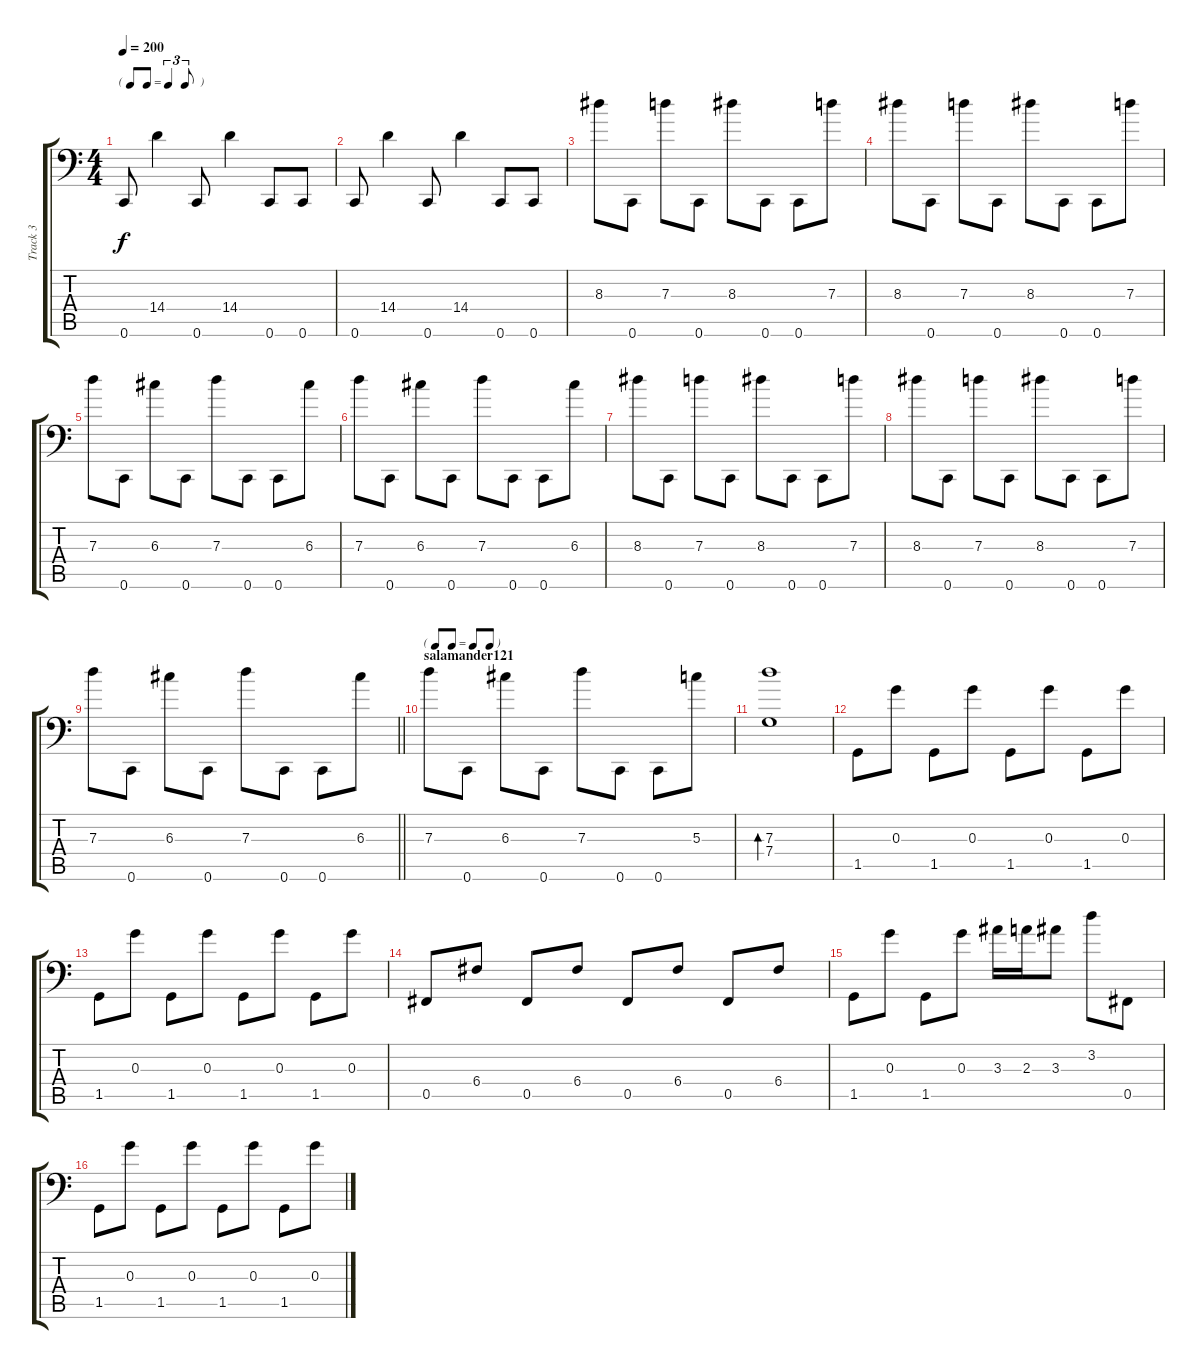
\track ("Track 3" "Track 3") {instrument slapbass1}
\staff {score tabs}
\tuning (E4 B3 G3 C2 Gb1 C1) {hide}
\ts (4 4)
\tf triplet8th
\tempo 200
\clef f4
\ks c
0.6.8{dy f} 14.4.4 0.6.8 14.4.4 0.6.8 0.6.8 |
0.6.8 14.4.4 0.6.8 14.4.4 0.6.8 0.6.8 |
8.3.8 0.6.8 7.3.8 0.6.8 8.3.8 0.6.8 0.6.8 7.3.8 |
8.3.8 0.6.8 7.3.8 0.6.8 8.3.8 0.6.8 0.6.8 7.3.8 |
7.3.8 0.6.8 6.3.8 0.6.8 7.3.8 0.6.8 0.6.8 6.3.8 |
7.3.8 0.6.8 6.3.8 0.6.8 7.3.8 0.6.8 0.6.8 6.3.8 |
8.3.8 0.6.8 7.3.8 0.6.8 8.3.8 0.6.8 0.6.8 7.3.8 |
8.3.8 0.6.8 7.3.8 0.6.8 8.3.8 0.6.8 0.6.8 7.3.8 |
\barLineRight lightlight
7.3.8 0.6.8 6.3.8 0.6.8 7.3.8 0.6.8 0.6.8 6.3.8 |
\tf none
\section ("" "salamander121")
7.3.8 0.6.8 6.3.8 0.6.8 7.3.8 0.6.8 0.6.8 5.3.8 |
(7.3 7.4).1{bd 240} |
1.5.8 0.3.8 1.5.8 0.3.8 1.5.8 0.3.8 1.5.8 0.3.8 |
1.5.8 0.3.8 1.5.8 0.3.8 1.5.8 0.3.8 1.5.8 0.3.8 |
0.5.8 6.4.8 0.5.8 6.4.8 0.5.8 6.4.8 0.5.8 6.4.8 |
1.5.8 0.3.8 1.5.8 0.3.8 3.3.16 2.3.16 3.3.8 3.2.8 0.5.8 |
1.5.8 0.3.8 1.5.8 0.3.8 1.5.8 0.3.8 1.5.8 0.3.8
